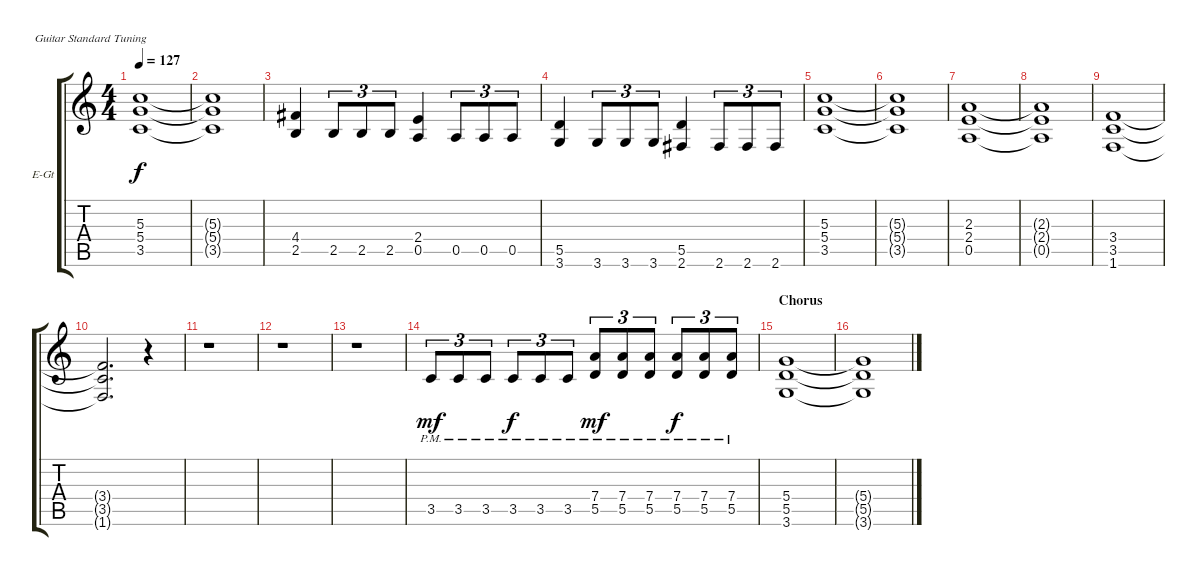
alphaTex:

\bracketExtendMode groupsimilarinstruments
\firstSystemTrackNameOrientation horizontal
\otherSystemsTrackNameOrientation horizontal
\track ("Loureiro/Bittencourt - Rhythm Guitar" "E-Gt") {instrument distortionguitar}
\staff {score tabs}
\tuning (E4 B3 G3 D3 A2 E2)
\ts (4 4)
\tempo 127
\clef g2
\ks c
(5.3 5.4 3.5).1{dy f} |
(5.3{t} 5.4{t} 3.5{t}).1 |
(4.4 2.5).4 2.5.8{tu (3 2)} 2.5.8{tu (3 2)} 2.5.8{tu (3 2)} (2.4 0.5).4 0.5.8{tu (3 2)} 0.5.8{tu (3 2)} 0.5.8{tu (3 2)} |
(5.5 3.6).4 3.6.8{tu (3 2)} 3.6.8{tu (3 2)} 3.6.8{tu (3 2)} (5.5 2.6).4 2.6.8{tu (3 2)} 2.6.8{tu (3 2)} 2.6.8{tu (3 2)} |
(5.3 5.4 3.5).1 |
(5.3{t} 5.4{t} 3.5{t}).1 |
(2.3 2.4 0.5).1 |
(2.3{t} 2.4{t} 0.5{t}).1 |
(3.4 3.5 1.6).1 |
(3.4{t} 3.5{t} 1.6{t}).2{d} r.4 |
r.1 |
r.1 |
r.1 |
3.5{pm}.8{tu (3 2) dy mf} 3.5{pm}.8{tu (3 2)} 3.5{pm}.8{tu (3 2)} 3.5{pm}.8{tu (3 2) dy f} 3.5{pm}.8{tu (3 2)} 3.5{pm}.8{tu (3 2)} (7.4 5.5{pm}).8{tu (3 2) dy mf} (7.4 5.5{pm}).8{tu (3 2)} (7.4 5.5{pm}).8{tu (3 2)} (7.4 5.5{pm}).8{tu (3 2) dy f} (7.4 5.5{pm}).8{tu (3 2)} (7.4 5.5{pm}).8{tu (3 2)} |
\section ("" "Chorus")
(5.4 5.5 3.6).1 |
(5.4{t} 5.5{t} 3.6{t}).1
